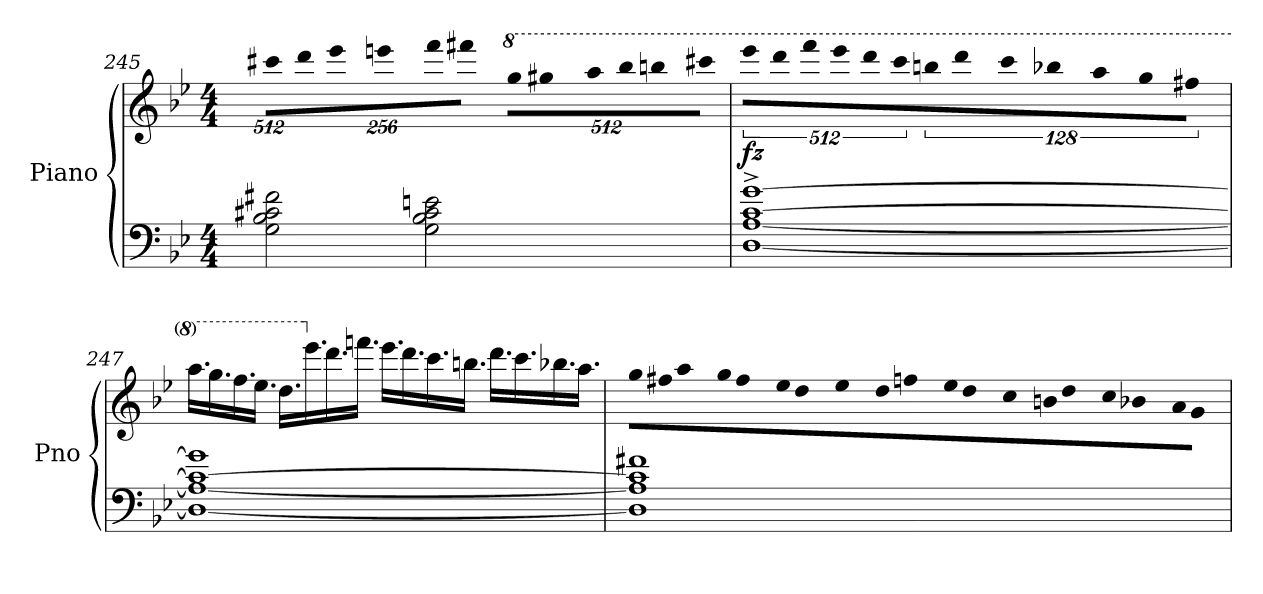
**kern	**kern	**dynam
*part1	*part1	*part1
*staff2	*staff1	*staff1/2
*I"Piano	*	*
*I'Pno	*	*
!!LO:LB:g=z
*clefF4	*clefG2	*
*k[b-e-]	*k[b-e-]	*
*B-:	*B-:	*
*M4/4	*M4/4	*
*	*Xbrackettup	*
=245	=245	=245
!	!LO:N:vis=8	!
2G\ 2B-\ 2c#X\ 2f#X\	4096%341ccc#X\L	.
!	!LO:N:vis=8	!
.	2048%171ddd\	.
!	!LO:N:vis=8	!
.	4096%341eee-\	.
!	!LO:N:vis=8	!
.	4096%341eeen\	.
!	!LO:N:vis=8	!
.	2048%171fff\	.
!	!LO:N:vis=8	!
.	4096%341fff#X\J	.
*	*8va	*
!	!LO:N:vis=8	!
2G\ 2B-\ 2c#\ 2en\	4096%341ggg\L	.
!	!LO:N:vis=8	!
.	2048%171ggg#X\	.
!	!LO:N:vis=8	!
.	4096%341aaa\	.
!	!LO:N:vis=8	!
.	4096%341bbb-\	.
!	!LO:N:vis=8	!
.	2048%171bbbn\	.
!	!LO:N:vis=8	!
.	4096%341cccc#X\J	.
=246	=246	=246
*	*brackettup	*
!	!LO:N:vis=8	!LO:DY:b
[1D^> [1A^> [1c^> [1g^>	4096%315eeee-\L	fz
!	!LO:N:vis=8	!
.	4096%315dddd\	.
!	!LO:N:vis=8	!
.	4096%315ffff\	.
!	!LO:N:vis=8	!
.	4096%315eeee-\	.
!	!LO:N:vis=8	!
.	4096%315dddd\	.
!	!LO:N:vis=8	!
.	4096%315cccc\	.
!	!LO:N:vis=8	!
.	1024%79bbbn\	.
!	!LO:N:vis=8	!
.	4096%315dddd\	.
!	!LO:N:vis=8	!
.	4096%315cccc\	.
!	!LO:N:vis=8	!
.	4096%315bbb-X\	.
!	!LO:N:vis=8	!
.	4096%315aaa\	.
!	!LO:N:vis=8	!
.	4096%315ggg\	.
!	!LO:N:vis=8	!
.	4096%315fff#X\J	.
!!LO:PB:g=z
=247	=247	=247
*	*Xtuplet	*
1D_ 1A_ 1c_ 1g]	24.aaa\L	.
.	24.ggg\	.
.	24.fff\	.
.	24.eee-\J	.
.	24.ddd\L	.
*	*X8va	*
.	24.eee-\	.
.	24.ddd\	.
.	24.fffn\J	.
.	24.eee-\L	.
.	24.ddd\	.
.	24.ccc\	.
.	24.bbn\J	.
.	24.ddd\L	.
.	24.ccc\	.
.	24.bb-X\	.
.	24.aa\J	.
!!LO:LB:g=z
=248	=248	=248
!	!LO:N:vis=16	!
1D] 1A] 1c] 1f#X	512%27gg\LL	.
!	!LO:N:vis=16	!
.	4096%215ff#X\	.
!	!LO:N:vis=16	!
.	512%27aa\	.
!	!LO:N:vis=16	!
.	4096%215gg\	.
!	!LO:N:vis=16	!
.	512%27ff#\	.
!	!LO:N:vis=16	!
.	4096%215ee-\	.
!	!LO:N:vis=16	!
.	512%27dd\	.
!	!LO:N:vis=16	!
.	512%27ee-\	.
!	!LO:N:vis=16	!
.	4096%215dd\	.
!	!LO:N:vis=16	!
.	512%27ffn\	.
!	!LO:N:vis=16	!
.	4096%215ee-\	.
!	!LO:N:vis=16	!
.	512%27dd\	.
!	!LO:N:vis=16	!
.	512%27cc\	.
!	!LO:N:vis=16	!
.	4096%215bn\	.
!	!LO:N:vis=16	!
.	512%27dd\	.
!	!LO:N:vis=16	!
.	4096%215cc\	.
!	!LO:N:vis=16	!
.	512%27b-X\	.
!	!LO:N:vis=16	!
.	4096%215a\	.
!	!LO:N:vis=16	!
.	512%27g\JJ	.
=	=	=
*-	*-	*-
